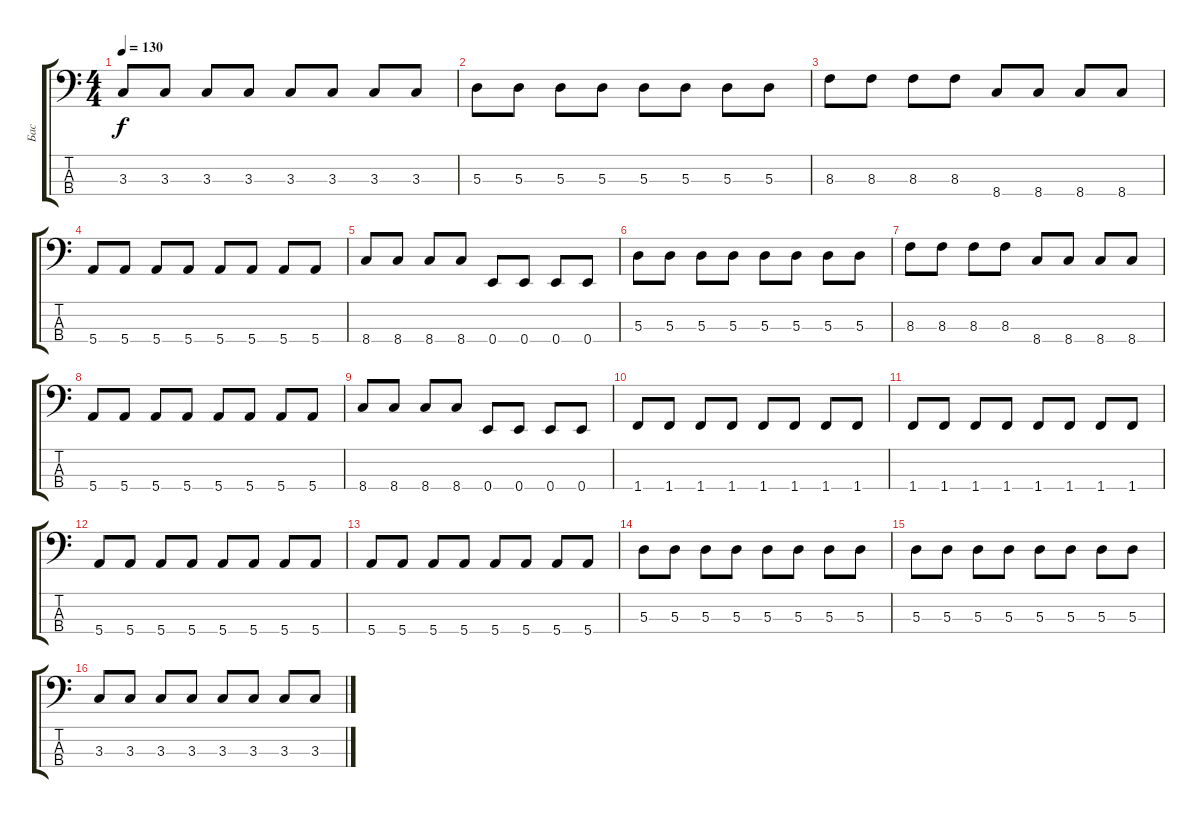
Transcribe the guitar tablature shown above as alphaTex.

\track ("Бас" "Бас") {instrument electricbassfinger}
\staff {score tabs}
\tuning (G2 D2 A1 E1) {hide}
\ts (4 4)
\tempo 130
\clef f4
\ks c
3.3.8{dy f} 3.3.8 3.3.8 3.3.8 3.3.8 3.3.8 3.3.8 3.3.8 |
5.3.8 5.3.8 5.3.8 5.3.8 5.3.8 5.3.8 5.3.8 5.3.8 |
8.3.8 8.3.8 8.3.8 8.3.8 8.4.8 8.4.8 8.4.8 8.4.8 |
5.4.8 5.4.8 5.4.8 5.4.8 5.4.8 5.4.8 5.4.8 5.4.8 |
8.4.8 8.4.8 8.4.8 8.4.8 0.4.8 0.4.8 0.4.8 0.4.8 |
5.3.8 5.3.8 5.3.8 5.3.8 5.3.8 5.3.8 5.3.8 5.3.8 |
8.3.8 8.3.8 8.3.8 8.3.8 8.4.8 8.4.8 8.4.8 8.4.8 |
5.4.8 5.4.8 5.4.8 5.4.8 5.4.8 5.4.8 5.4.8 5.4.8 |
8.4.8 8.4.8 8.4.8 8.4.8 0.4.8 0.4.8 0.4.8 0.4.8 |
1.4.8 1.4.8 1.4.8 1.4.8 1.4.8 1.4.8 1.4.8 1.4.8 |
1.4.8 1.4.8 1.4.8 1.4.8 1.4.8 1.4.8 1.4.8 1.4.8 |
5.4.8 5.4.8 5.4.8 5.4.8 5.4.8 5.4.8 5.4.8 5.4.8 |
5.4.8 5.4.8 5.4.8 5.4.8 5.4.8 5.4.8 5.4.8 5.4.8 |
5.3.8 5.3.8 5.3.8 5.3.8 5.3.8 5.3.8 5.3.8 5.3.8 |
5.3.8 5.3.8 5.3.8 5.3.8 5.3.8 5.3.8 5.3.8 5.3.8 |
3.3.8 3.3.8 3.3.8 3.3.8 3.3.8 3.3.8 3.3.8 3.3.8
